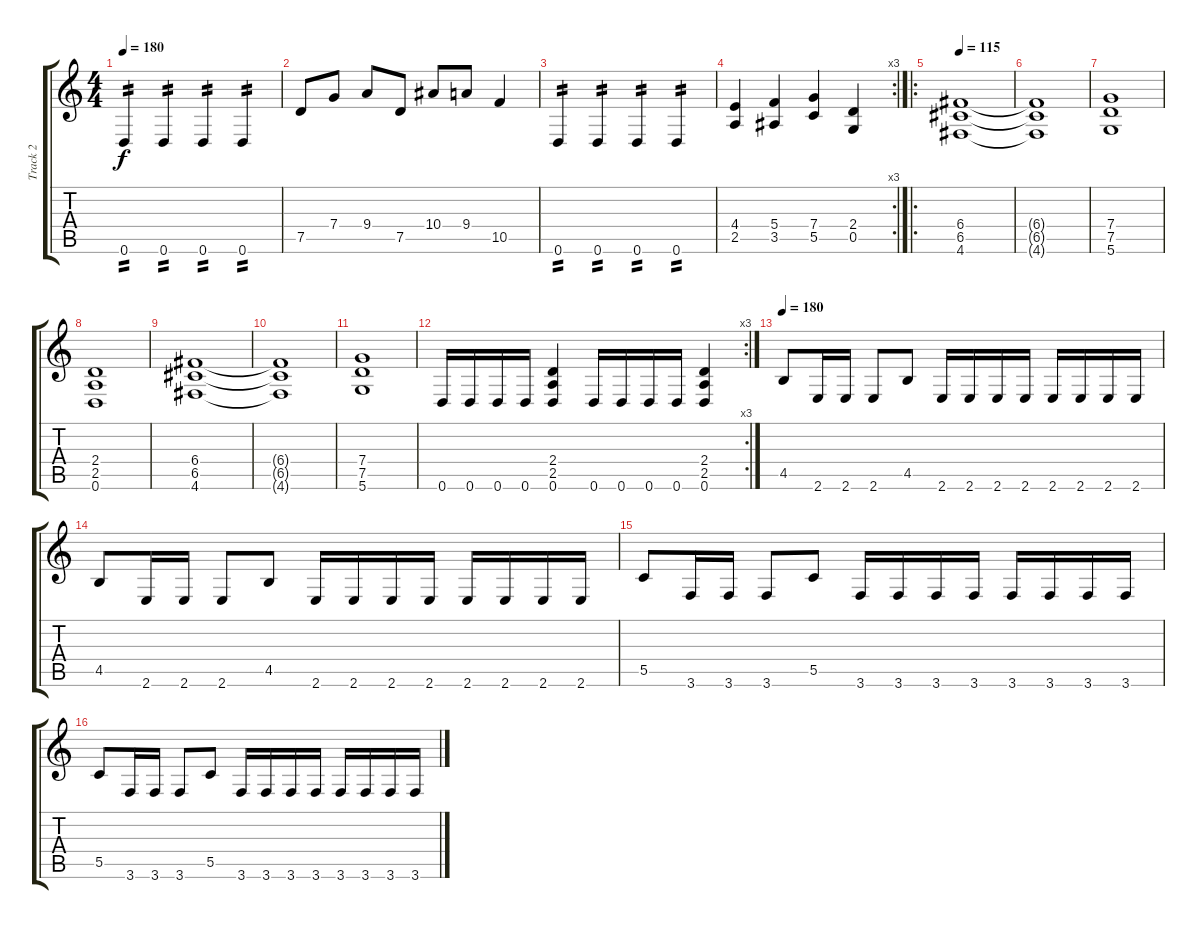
\track ("Track 2" "Track 2") {instrument distortionguitar}
\staff {score tabs}
\tuning (D4 A3 F3 C3 G2 D2) {hide}
\ts (4 4)
\tempo 180
\clef g2
\ks c
0.6.4{tp 2 dy f} 0.6.4{tp 2} 0.6.4{tp 2} 0.6.4{tp 2} |
7.5.8 7.4.8 9.4.8 7.5.8 10.4.8 9.4.8 10.5.4 |
0.6.4{tp 2} 0.6.4{tp 2} 0.6.4{tp 2} 0.6.4{tp 2} |
\rc 3
(4.4 2.5).4 (5.4 3.5).4 (7.4 5.5).4 (2.4 0.5).4 |
\ro
\tempo 115
(6.4 6.5 4.6).1 |
(6.4{t} 6.5{t} 4.6{t}).1 |
(7.4 7.5 5.6).1 |
(2.4 2.5 0.6).1 |
(6.4 6.5 4.6).1 |
(6.4{t} 6.5{t} 4.6{t}).1 |
(7.4 7.5 5.6).1 |
\rc 3
0.6.16 0.6.16 0.6.16 0.6.16 (2.4 2.5 0.6).4 0.6.16 0.6.16 0.6.16 0.6.16 (2.4 2.5 0.6).4 |
\tempo 180
4.5.8 2.6.16 2.6.16 2.6.8 4.5.8 2.6.16 2.6.16 2.6.16 2.6.16 2.6.16 2.6.16 2.6.16 2.6.16 |
4.5.8 2.6.16 2.6.16 2.6.8 4.5.8 2.6.16 2.6.16 2.6.16 2.6.16 2.6.16 2.6.16 2.6.16 2.6.16 |
5.5.8 3.6.16 3.6.16 3.6.8 5.5.8 3.6.16 3.6.16 3.6.16 3.6.16 3.6.16 3.6.16 3.6.16 3.6.16 |
5.5.8 3.6.16 3.6.16 3.6.8 5.5.8 3.6.16 3.6.16 3.6.16 3.6.16 3.6.16 3.6.16 3.6.16 3.6.16
